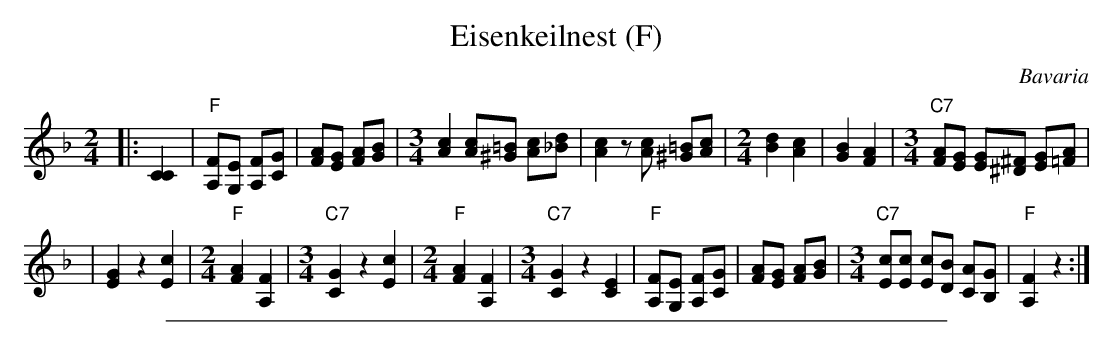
X:1
T: Eisenkeilnest (F)
O: Bavaria
M: 2/4
L: 1/8
K: F
|: [C2C2] \
| "F"[FA,][EG,] [FA,][GC] \
| [AF][GE] [AF][BG] \
|[M:3/4][c2A2] [cA][=B^G] [cA][d_B] \
| [c2A2] z[cA] [=B^G][cA] \
|[M:2/4][d2B2] [c2A2] \
| [B2G2] [A2F2] \
|[M:3/4]"C7"[AF][GE] [GE][^F^D] [GE][A=F] |
| [G2E2] z2 [c2E2] \
|[M:2/4]"F"[A2F2] [F2A,2] \
|[M:3/4]"C7"[G2C2] z2 [c2E2] \
|[M:2/4]"F"[A2F2] [F2A,2] \
|[M:3/4]"C7"[G2C2] z2 [E2C2] \
| "F"[FA,][EG,] [FA,][GC] \
| [AF][GE] [AF][BG] \
|[M:3/4]"C7"[cE][cE] [cE][BD] [AC][GB,] \
| "F"[F2A,2] z2 :|
